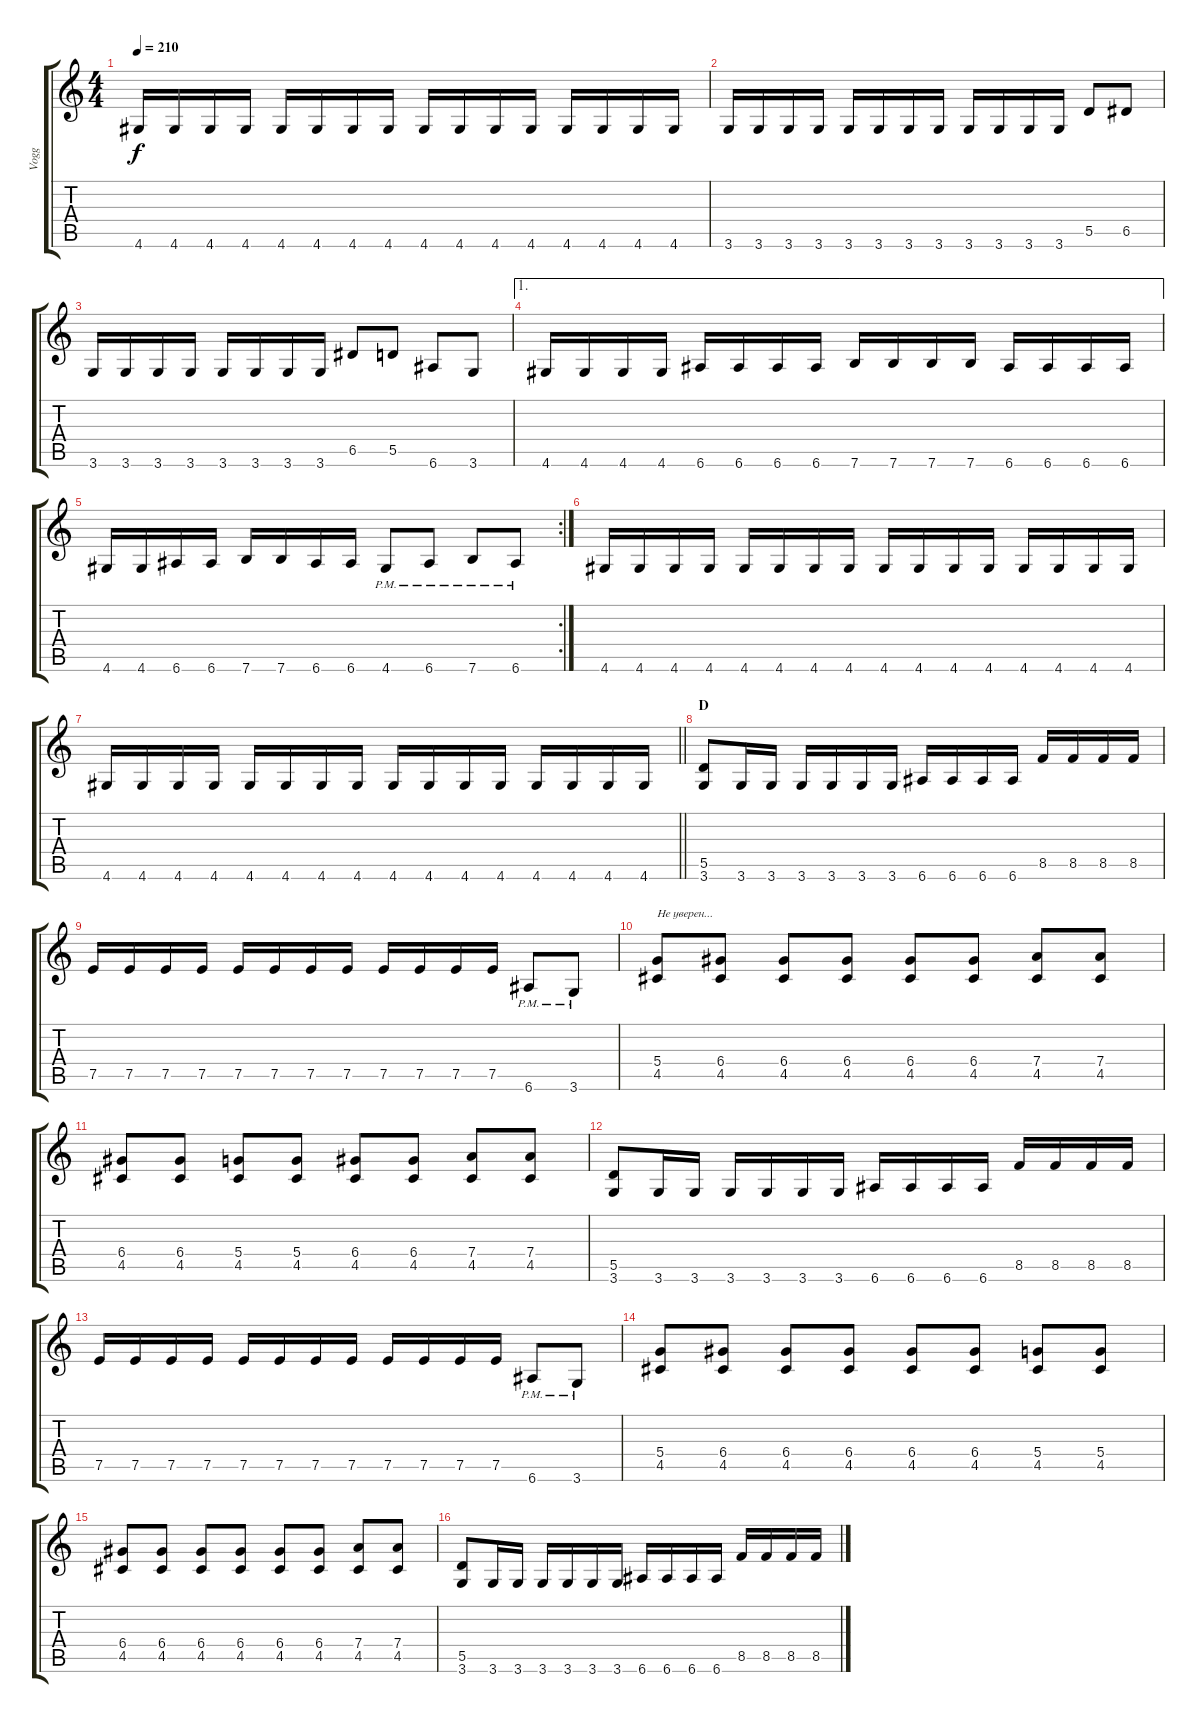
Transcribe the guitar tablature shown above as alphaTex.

\track ("Vogg" "Vogg") {instrument distortionguitar}
\staff {score tabs}
\tuning (E4 B3 G3 D3 A2 E2) {hide}
\ts (4 4)
\tempo 210
\clef g2
\ks c
4.6.16{dy f} 4.6.16 4.6.16 4.6.16 4.6.16 4.6.16 4.6.16 4.6.16 4.6.16 4.6.16 4.6.16 4.6.16 4.6.16 4.6.16 4.6.16 4.6.16 |
3.6.16 3.6.16 3.6.16 3.6.16 3.6.16 3.6.16 3.6.16 3.6.16 3.6.16 3.6.16 3.6.16 3.6.16 5.5.8 6.5.8 |
3.6.16 3.6.16 3.6.16 3.6.16 3.6.16 3.6.16 3.6.16 3.6.16 6.5.8 5.5.8 6.6.8 3.6.8 |
\ae 1
4.6.16 4.6.16 4.6.16 4.6.16 6.6.16 6.6.16 6.6.16 6.6.16 7.6.16 7.6.16 7.6.16 7.6.16 6.6.16 6.6.16 6.6.16 6.6.16 |
\rc 2
4.6.16 4.6.16 6.6.16 6.6.16 7.6.16 7.6.16 6.6.16 6.6.16 4.6{pm}.8 6.6{pm}.8 7.6{pm}.8 6.6{pm}.8 |
4.6.16 4.6.16 4.6.16 4.6.16 4.6.16 4.6.16 4.6.16 4.6.16 4.6.16 4.6.16 4.6.16 4.6.16 4.6.16 4.6.16 4.6.16 4.6.16 |
\barLineRight lightlight
4.6.16 4.6.16 4.6.16 4.6.16 4.6.16 4.6.16 4.6.16 4.6.16 4.6.16 4.6.16 4.6.16 4.6.16 4.6.16 4.6.16 4.6.16 4.6.16 |
\section ("" "D")
(5.5 3.6).8 3.6.16 3.6.16 3.6.16 3.6.16 3.6.16 3.6.16 6.6.16 6.6.16 6.6.16 6.6.16 8.5.16 8.5.16 8.5.16 8.5.16 |
7.5.16 7.5.16 7.5.16 7.5.16 7.5.16 7.5.16 7.5.16 7.5.16 7.5.16 7.5.16 7.5.16 7.5.16 6.6{pm}.8 3.6{pm}.8 |
(5.4 4.5).8{txt "Не уверен..."} (6.4 4.5).8 (6.4 4.5).8 (6.4 4.5).8 (6.4 4.5).8 (6.4 4.5).8 (7.4 4.5).8 (7.4 4.5).8 |
(6.4 4.5).8 (6.4 4.5).8 (5.4 4.5).8 (5.4 4.5).8 (6.4 4.5).8 (6.4 4.5).8 (7.4 4.5).8 (7.4 4.5).8 |
(5.5 3.6).8 3.6.16 3.6.16 3.6.16 3.6.16 3.6.16 3.6.16 6.6.16 6.6.16 6.6.16 6.6.16 8.5.16 8.5.16 8.5.16 8.5.16 |
7.5.16 7.5.16 7.5.16 7.5.16 7.5.16 7.5.16 7.5.16 7.5.16 7.5.16 7.5.16 7.5.16 7.5.16 6.6{pm}.8 3.6{pm}.8 |
(5.4 4.5).8 (6.4 4.5).8 (6.4 4.5).8 (6.4 4.5).8 (6.4 4.5).8 (6.4 4.5).8 (5.4 4.5).8 (5.4 4.5).8 |
(6.4 4.5).8 (6.4 4.5).8 (6.4 4.5).8 (6.4 4.5).8 (6.4 4.5).8 (6.4 4.5).8 (7.4 4.5).8 (7.4 4.5).8 |
(5.5 3.6).8 3.6.16 3.6.16 3.6.16 3.6.16 3.6.16 3.6.16 6.6.16 6.6.16 6.6.16 6.6.16 8.5.16 8.5.16 8.5.16 8.5.16
